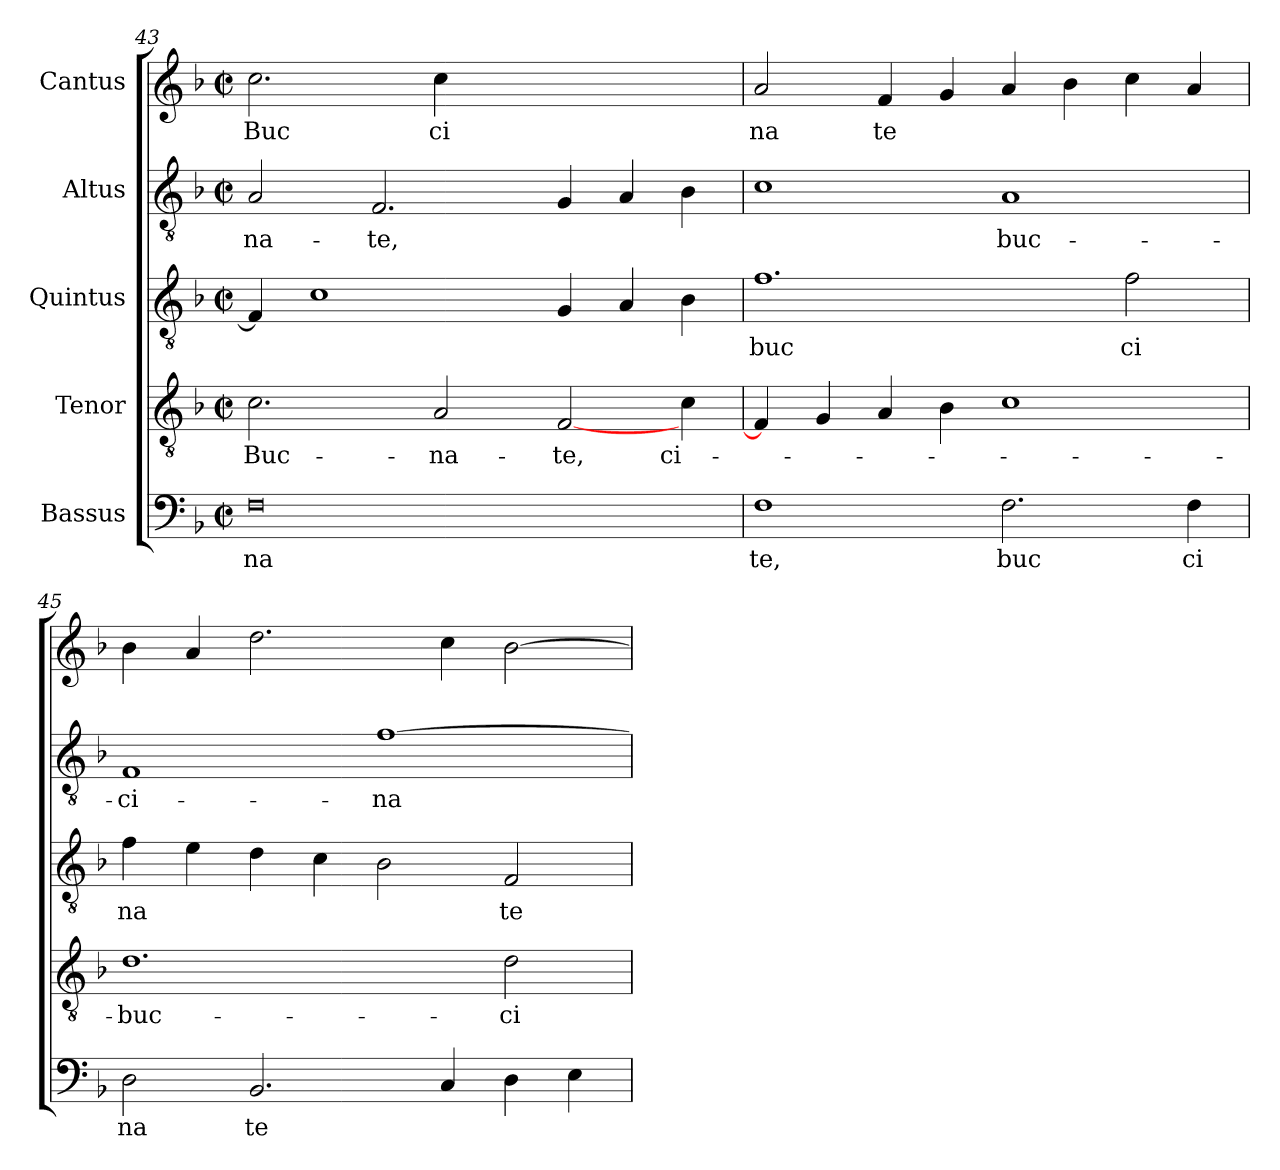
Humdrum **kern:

**kern	**text	**kern	**text	**kern	**text	**kern	**text	**kern	**text
*part5	*part5	*part4	*part4	*part3	*part3	*part2	*part2	*part1	*part1
*staff5	*staff5	*staff4	*staff4	*staff3	*staff3	*staff2	*staff2	*staff1	*staff1
*I"Bassus	*	*I"Tenor	*	*I"Quintus	*	*I"Altus	*	*I"Cantus	*
*clefF4	*	*clefGv2	*	*clefGv2	*	*clefGv2	*	*clefG2	*
*k[b-]	*	*k[b-]	*	*k[b-]	*	*k[b-]	*	*k[b-]	*
*F:	*	*F:	*	*F:	*	*F:	*	*F:	*
*M2/2	*	*M2/2	*	*M2/2	*	*M2/2	*	*M2/2	*
*met(c|)	*	*met(c|)	*	*met(c|)	*	*met(c|)	*	*met(c|)	*
=43	=43	=43	=43	=43	=43	=43	=43	=43	=43
!LO:N:vis=0	!LO:LY:b:cj	!	!LO:LY:b:cj	!	!	!	!LO:LY:b:cj	!	!LO:LY:b:cj
1F	na	2.c\	Buc-	4F/]	.	2A/	-na-	2.cc\	Buc
.	.	.	.	1c	.	.	.	.	.
!	!	!	!	!	!	!	!LO:LY:b:cj	!	!
.	.	.	.	.	.	2.F/	-te,	.	.
!	!	!	!LO:LY:b:cj	!	!	!	!	!	!LO:LY:b:cj
.	.	2A/	-na-	.	.	.	.	4cc\	ci
1ryy	.	.	.	.	.	.	.	1ryy	.
!	!	!	!LO:LY:b:cj	!	!	!	!	!	!
.	.	[<2F/	-te,	4G/	.	4G/	.	.	.
.	.	.	.	4A/	.	4A/	.	.	.
!	!	!	!LO:LY:b:cj	!	!	!	!	!	!
.	.	4c\	-ci-	4B-\	.	4B-\	.	.	.
=44	=44	=44	=44	=44	=44	=44	=44	=44	=44
!	!LO:LY:b:cj	!	!	!	!LO:LY:b:cj	!	!	!	!LO:LY:b:cj
1F	te,	4F/]	.	1.f	buc	1c	.	2a/	na
.	.	4G/	.	.	.	.	.	.	.
!	!	!	!	!	!	!	!	!	!LO:LY:b:cj
.	.	4A/	.	.	.	.	.	4f/	te
.	.	4B-\	.	.	.	.	.	4g/	.
!	!LO:LY:b:cj	!	!	!	!	!	!LO:LY:b:cj	!	!
2.F\	buc	1c	.	.	.	1A	buc-	4a/	.
.	.	.	.	.	.	.	.	4b-\	.
!	!	!	!	!	!LO:LY:b:cj	!	!	!	!
.	.	.	.	2f\	ci	.	.	4cc\	.
!	!LO:LY:b:cj	!	!	!	!	!	!	!	!
4F\	ci	.	.	.	.	.	.	4a/	.
=45	=45	=45	=45	=45	=45	=45	=45	=45	=45
!	!LO:LY:b:cj	!	!LO:LY:b:cj	!	!LO:LY:b	!	!LO:LY:b:cj	!	!
2D\	na	1.d	buc-	4f\	na	1F	-ci-	4b-\	.
.	.	.	.	4e\	.	.	.	4a/	.
!	!LO:LY:b:cj	!	!	!	!	!	!	!	!
2.BB-/	te	.	.	4d\	.	.	.	2.dd\	.
.	.	.	.	4c\	.	.	.	.	.
!	!	!	!	!	!	!	!LO:LY:b:cj	!	!
.	.	.	.	2B-\	.	[>1f	-na-	.	.
4C/	.	.	.	.	.	.	.	4cc\	.
!	!	!	!LO:LY:b:cj	!	!LO:LY:b:cj	!	!	!	!
4D\	.	2d\	-ci-	2F/	te	.	.	[>2b-\	.
4E\	.	.	.	.	.	.	.	.	.
=	=	=	=	=	=	=	=	=	=
*-	*-	*-	*-	*-	*-	*-	*-	*-	*-
